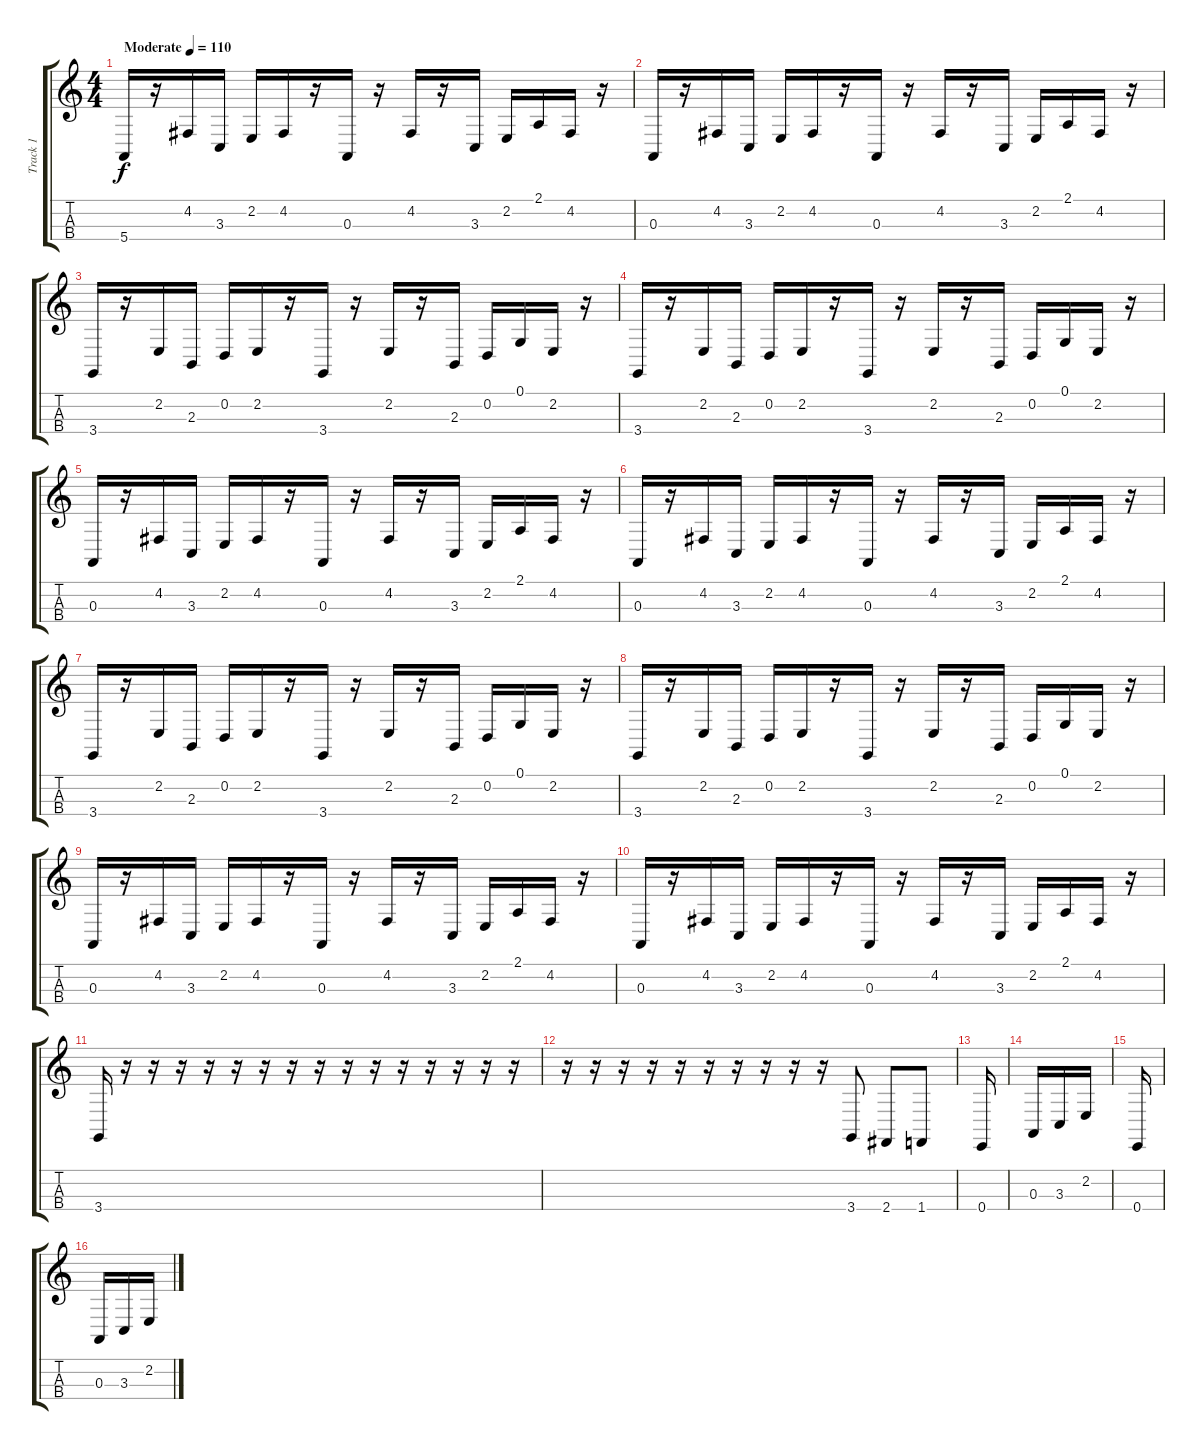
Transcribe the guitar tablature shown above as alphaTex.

\track ("Track 1" "Track 1") {instrument acousticgrandpiano}
\staff {score tabs}
\tuning (G3 D3 A2 E2) {hide}
\ts (4 4)
\tempo (110 "Moderate")
\clef g2
\ks c
5.4.16{dy f instrument acousticgrandpiano} r.16 4.2.16 3.3.16 2.2.16 4.2.16 r.16 0.3.16 r.16 4.2.16 r.16 3.3.16 2.2.16 2.1.16 4.2.16 r.16 |
0.3.16 r.16 4.2.16 3.3.16 2.2.16 4.2.16 r.16 0.3.16 r.16 4.2.16 r.16 3.3.16 2.2.16 2.1.16 4.2.16 r.16 |
3.4.16 r.16 2.2.16 2.3.16 0.2.16 2.2.16 r.16 3.4.16 r.16 2.2.16 r.16 2.3.16 0.2.16 0.1.16 2.2.16 r.16 |
3.4.16 r.16 2.2.16 2.3.16 0.2.16 2.2.16 r.16 3.4.16 r.16 2.2.16 r.16 2.3.16 0.2.16 0.1.16 2.2.16 r.16 |
0.3.16 r.16 4.2.16 3.3.16 2.2.16 4.2.16 r.16 0.3.16 r.16 4.2.16 r.16 3.3.16 2.2.16 2.1.16 4.2.16 r.16 |
0.3.16 r.16 4.2.16 3.3.16 2.2.16 4.2.16 r.16 0.3.16 r.16 4.2.16 r.16 3.3.16 2.2.16 2.1.16 4.2.16 r.16 |
3.4.16 r.16 2.2.16 2.3.16 0.2.16 2.2.16 r.16 3.4.16 r.16 2.2.16 r.16 2.3.16 0.2.16 0.1.16 2.2.16 r.16 |
3.4.16 r.16 2.2.16 2.3.16 0.2.16 2.2.16 r.16 3.4.16 r.16 2.2.16 r.16 2.3.16 0.2.16 0.1.16 2.2.16 r.16 |
0.3.16 r.16 4.2.16 3.3.16 2.2.16 4.2.16 r.16 0.3.16 r.16 4.2.16 r.16 3.3.16 2.2.16 2.1.16 4.2.16 r.16 |
0.3.16 r.16 4.2.16 3.3.16 2.2.16 4.2.16 r.16 0.3.16 r.16 4.2.16 r.16 3.3.16 2.2.16 2.1.16 4.2.16 r.16 |
3.4.16 r.16 r.16 r.16 r.16 r.16 r.16 r.16 r.16 r.16 r.16 r.16 r.16 r.16 r.16 r.16 |
r.16 r.16 r.16 r.16 r.16 r.16 r.16 r.16 r.16 r.16 3.4.8 2.4.8 1.4.8 |
0.4.16 |
0.3.16 3.3.16 2.2.16 |
0.4.16 |
0.3.16 3.3.16 2.2.16
